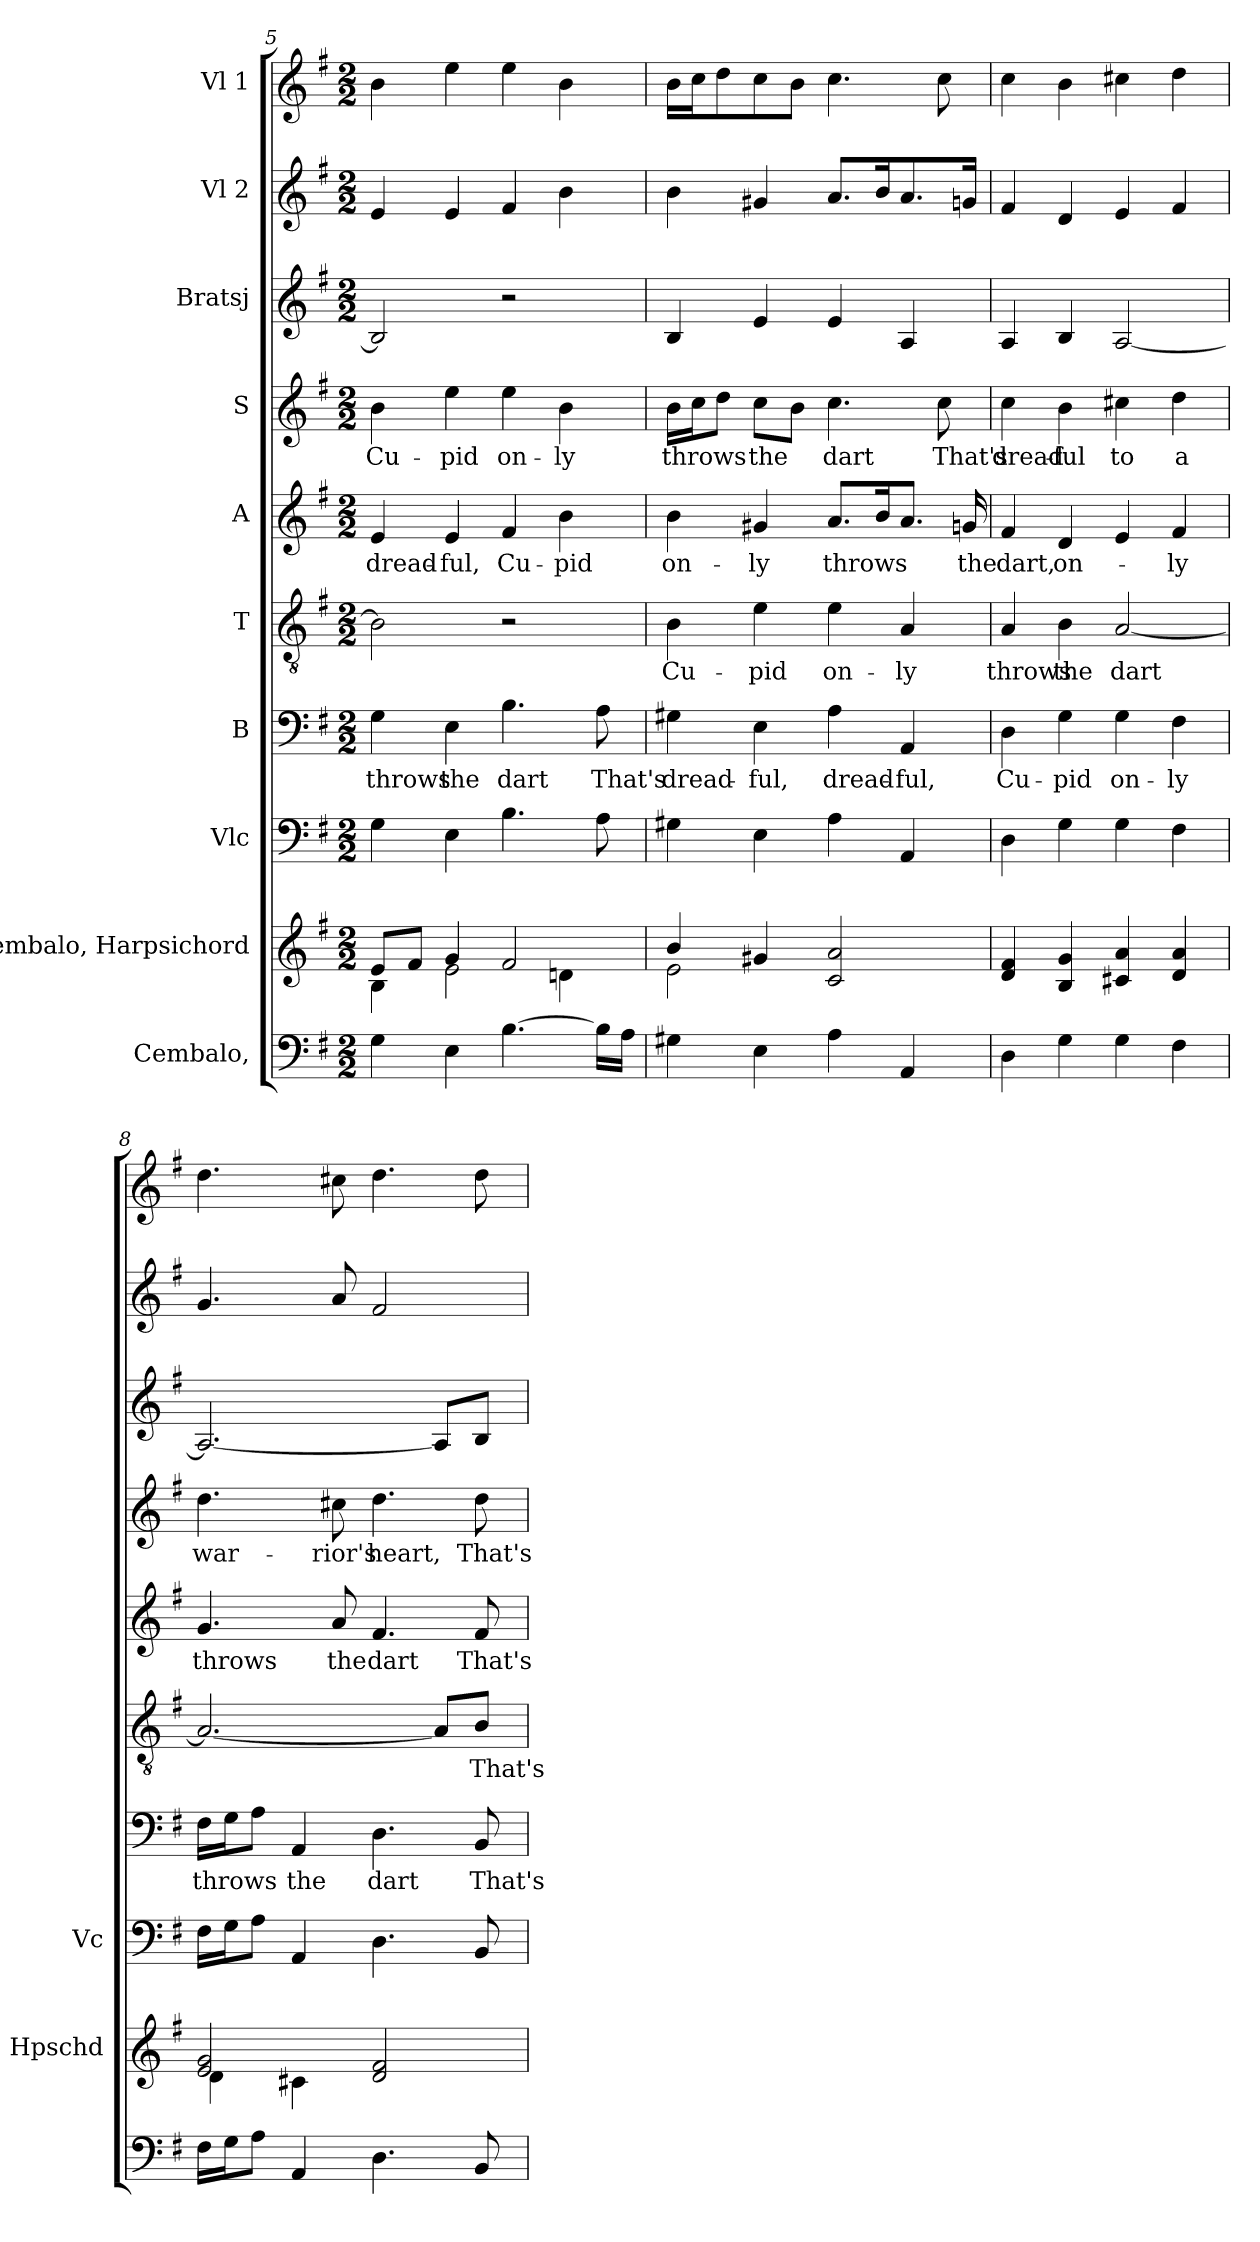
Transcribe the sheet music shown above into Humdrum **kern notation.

**kern	**kern	**kern	**kern	**text	**kern	**text	**kern	**text	**kern	**text	**kern	**kern	**kern
*part10	*part9	*part8	*part7	*part7	*part6	*part6	*part5	*part5	*part4	*part4	*part3	*part2	*part1
*staff10	*staff9	*staff8	*staff7	*staff7	*staff6	*staff6	*staff5	*staff5	*staff4	*staff4	*staff3	*staff2	*staff1
*I"Cembalo,	*I"Cembalo, Harpsichord	*I"Vlc	*I"B	*	*I"T	*	*I"A	*	*I"S	*	*I"Bratsj	*I"Vl 2	*I"Vl 1
*	*I'Hpschd	*I'Vc	*	*	*	*	*	*	*	*	*	*	*
!!LO:PB:g=z
*clefF4	*clefG2	*clefF4	*clefF4	*	*clefGv2	*	*clefG2	*	*clefG2	*	*clefG2	*clefG2	*clefG2
*k[f#]	*k[f#]	*k[f#]	*k[f#]	*	*k[f#]	*	*k[f#]	*	*k[f#]	*	*k[f#]	*k[f#]	*k[f#]
*M2/2	*M2/2	*M2/2	*M2/2	*	*M2/2	*	*M2/2	*	*M2/2	*	*M2/2	*M2/2	*M2/2
=5	=5	=5	=5	=5	=5	=5	=5	=5	=5	=5	=5	=5	=5
*	*^	*	*	*	*	*	*	*	*	*	*	*	*
!	!	!	!	!	!LO:LY:b	!	!	!	!LO:LY:b	!	!LO:LY:b	!	!	!
4G\	8e/L	4B\	4G\	4G\	throws	2B\]	.	4e/	dread-	4b\	Cu-	2B/]	4e/	4b\
.	8f#/J	.	.	.	.	.	.	.	.	.	.	.	.	.
!	!	!	!	!	!LO:LY:b	!	!	!	!LO:LY:b	!	!LO:LY:b	!	!	!
4E\	4g/	2e\	4E\	4E\	the	.	.	4e/	-ful,	4ee\	-pid	.	4e/	4ee\
!	!	!	!	!	!LO:LY:b	!	!	!	!LO:LY:b	!	!LO:LY:b	!	!	!
[4.B\	2f#/	.	4.B\	4.B\	dart	2r	.	4f#/	Cu-	4ee\	on-	2r	4f#/	4ee\
!	!	!	!	!	!	!	!	!	!LO:LY:b	!	!LO:LY:b	!	!	!
.	.	4dn\	.	.	.	.	.	4b\	-pid	4b\	-ly	.	4b\	4b\
!	!	!	!	!	!LO:LY:b	!	!	!	!	!	!	!	!	!
16B\LL]	.	.	8A\	8A\	That's	.	.	.	.	.	.	.	.	.
16A\JJ	.	.	.	.	.	.	.	.	.	.	.	.	.	.
=6	=6	=6	=6	=6	=6	=6	=6	=6	=6	=6	=6	=6	=6	=6
!	!	!	!	!	!LO:LY:b	!	!LO:LY:b	!	!LO:LY:b	!	!LO:LY:b	!	!	!
4G#X\	4b/	2e\	4G#X\	4G#X\	dread-	4B\	Cu-	4b\	on-	16b\LL	throws	4B/	4b\	16b\LL
.	.	.	.	.	.	.	.	.	.	16cc\J	.	.	.	16cc\J
.	.	.	.	.	.	.	.	.	.	8dd\J	.	.	.	8dd\
!	!	!	!	!	!LO:LY:b	!	!LO:LY:b	!	!LO:LY:b	!	!LO:LY:b	!	!	!
4E\	4g#X/	.	4E\	4E\	-ful,	4e\	-pid	4g#X/	-ly	8cc\L	the	4e/	4g#X/	8cc\
.	.	.	.	.	.	.	.	.	.	8b\J	.	.	.	8b\J
!	!	!	!	!	!LO:LY:b	!	!LO:LY:b	!	!LO:LY:b	!	!LO:LY:b	!	!	!
4A\	2c/ 2a/	2ryy	4A\	4A\	dread-	4e\	on-	8.a/L	throws	4.cc\	dart	4e/	8.a/L	4.cc\
.	.	.	.	.	.	.	.	16b/K	.	.	.	.	16b/K	.
!	!	!	!	!	!LO:LY:b	!	!LO:LY:b	!	!	!	!	!	!	!
4AA/	.	.	4AA/	4AA/	-ful,	4A/	-ly	8.a/J	.	.	.	4A/	8.a/	.
!	!	!	!	!	!	!	!	!	!	!	!LO:LY:b	!	!	!
.	.	.	.	.	.	.	.	.	.	8cc\	That's	.	.	8cc\
!	!	!	!	!	!	!	!	!	!LO:LY:b	!	!	!	!	!
.	.	.	.	.	.	.	.	16gn/	the	.	.	.	16gn/Jk	.
*	*v	*v	*	*	*	*	*	*	*	*	*	*	*	*
=7	=7	=7	=7	=7	=7	=7	=7	=7	=7	=7	=7	=7	=7
!	!	!	!	!LO:LY:b	!	!LO:LY:b	!	!LO:LY:b	!	!LO:LY:b	!	!	!
4D\	4d/ 4f#/	4D\	4D\	Cu-	4A/	throws	4f#/	dart,	4cc\	dread-	4A/	4f#/	4cc\
!	!	!	!	!LO:LY:b	!	!LO:LY:b	!	!LO:LY:b	!	!LO:LY:b	!	!	!
4G\	4B/ 4g/	4G\	4G\	-pid	4B\	the	4d/	on-	4b\	-ful	4B/	4d/	4b\
!	!	!	!	!LO:LY:b	!	!LO:LY:b	!	!	!	!LO:LY:b	!	!	!
4G\	4c#X/ 4a/	4G\	4G\	on-	[2A/	dart	4e/	.	4cc#X\	to	[2A/	4e/	4cc#X\
!	!	!	!	!LO:LY:b	!	!	!	!LO:LY:b	!	!LO:LY:b	!	!	!
4F#\	4d/ 4a/	4F#\	4F#\	-ly	.	.	4f#/	-ly	4dd\	a	.	4f#/	4dd\
!!LO:PB:g=z
=8	=8	=8	=8	=8	=8	=8	=8	=8	=8	=8	=8	=8	=8
*	*^	*	*	*	*	*	*	*	*	*	*	*	*
!	!	!	!	!	!LO:LY:b	!	!	!	!LO:LY:b	!	!LO:LY:b	!	!	!
16F#\LL	2e/ 2g/	4d\	16F#\LL	16F#\LL	throws	2.A/_	.	4.g/	throws	4.dd\	war-	2.A/_	4.g/	4.dd\
16G\J	.	.	16G\J	16G\J	.	.	.	.	.	.	.	.	.	.
8A\J	.	.	8A\J	8A\J	.	.	.	.	.	.	.	.	.	.
!	!	!	!	!	!LO:LY:b	!	!	!	!	!	!	!	!	!
4AA/	.	4c#X\	4AA/	4AA/	the	.	.	.	.	.	.	.	.	.
!	!	!	!	!	!	!	!	!	!LO:LY:b	!	!LO:LY:b	!	!	!
.	.	.	.	.	.	.	.	8a/	the	8cc#X\	-rior's	.	8a/	8cc#X\
!	!	!	!	!	!LO:LY:b	!	!	!	!LO:LY:b	!	!LO:LY:b	!	!	!
4.D\	2d/ 2f#/	2ryy	4.D\	4.D\	dart	.	.	4.f#/	dart	4.dd\	heart,	.	2f#/	4.dd\
.	.	.	.	.	.	8A/L]	.	.	.	.	.	8A/L]	.	.
!	!	!	!	!	!LO:LY:b	!	!LO:LY:b	!	!LO:LY:b	!	!LO:LY:b	!	!	!
8BB/	.	.	8BB/	8BB/	That's	8B/J	That's	8f#/	That's	8dd\	That's	8B/J	.	8dd\
*	*v	*v	*	*	*	*	*	*	*	*	*	*	*	*
=	=	=	=	=	=	=	=	=	=	=	=	=	=
*-	*-	*-	*-	*-	*-	*-	*-	*-	*-	*-	*-	*-	*-
